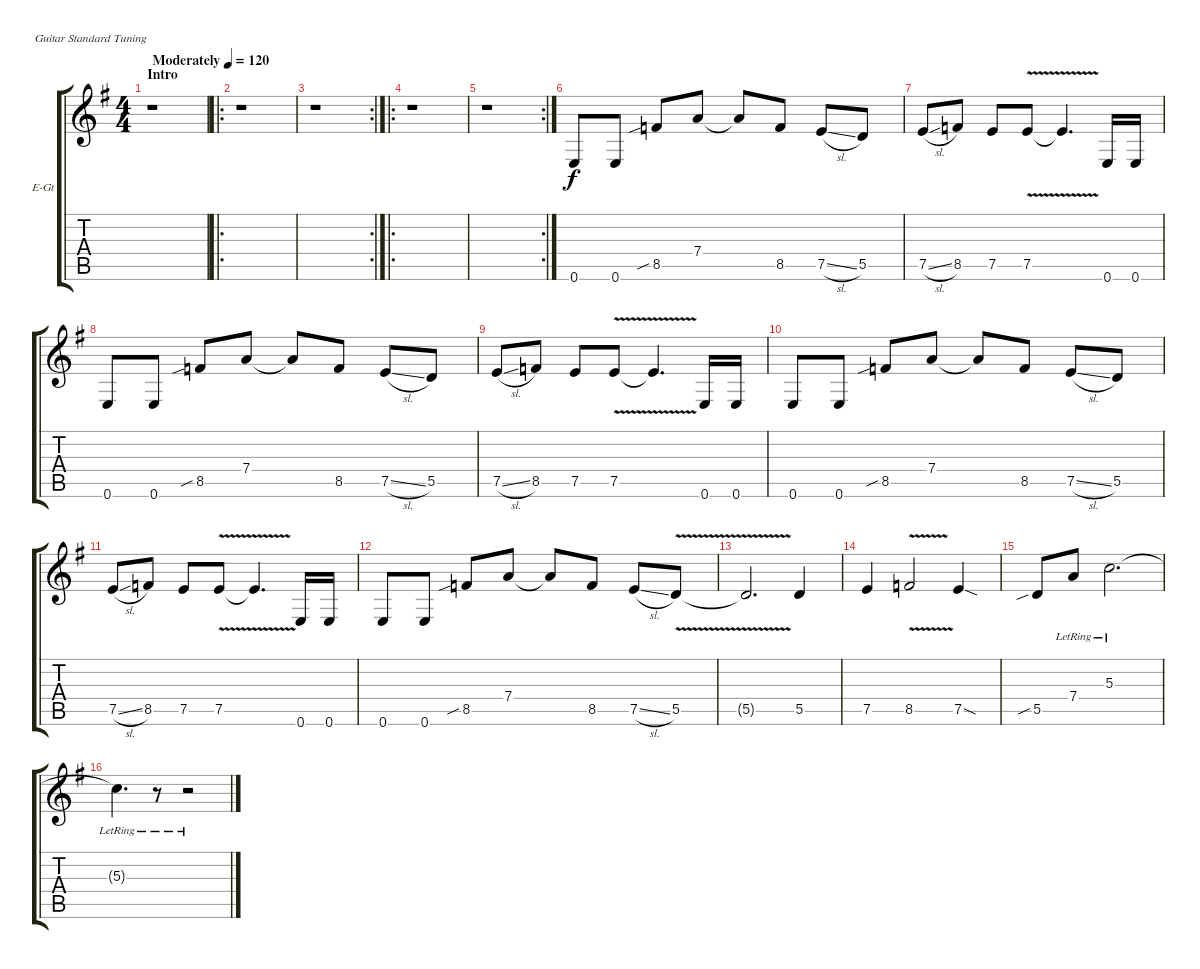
\defaultSystemsLayout 4
\bracketExtendMode groupsimilarinstruments
\firstSystemTrackNameOrientation horizontal
\otherSystemsTrackNameOrientation horizontal
\track ("Guitar 5" "E-Gt") {instrument distortionguitar}
\staff {score tabs}
\tuning (E4 B3 G3 D3 A2 E2)
\ts (4 4)
\section ("" "Intro")
\tempo (120 "Moderately")
\clef g2
\scale
0.477941
\ks g
r.1{dy f instrument distortionguitar} |
\ro
\scale
0.272059 r.1 |
\rc 2
\scale
0.25 r.1 |
\ro
\scale
0.362745 r.1 |
\rc 2
\scale
0.333333 r.1 |
\scale
0.303922 0.6.8 0.6.8 8.5{sib}.8 7.4.8 7.4{t}.8 8.5.8 7.5{sl}.8 5.5.8 |
7.5{sl}.8 8.5.8 7.5.8 7.5{v}.8 7.5{v t}.4{d} 0.6.16 0.6.16 |
0.6.8 0.6.8 8.5{sib}.8 7.4.8 7.4{t}.8 8.5.8 7.5{sl}.8 5.5.8 |
7.5{sl}.8 8.5.8 7.5.8 7.5{v}.8 7.5{v t}.4{d} 0.6.16 0.6.16 |
0.6.8 0.6.8 8.5{sib}.8 7.4.8 7.4{t}.8 8.5.8 7.5{sl}.8 5.5.8 |
7.5{sl}.8 8.5.8 7.5.8 7.5{v}.8 7.5{v t}.4{d} 0.6.16 0.6.16 |
0.6.8 0.6.8 8.5{sib}.8 7.4.8 7.4{t}.8 8.5.8 7.5{sl}.8 5.5{v}.8 |
5.5{v t}.2{d} 5.5.4 |
7.5.4 8.5{v}.2 7.5{sod}.4 |
5.5{sib}.8 7.4{lr}.8 5.3{lr}.2{d} |
5.3{lr t}.4{d} r.8 r.2
